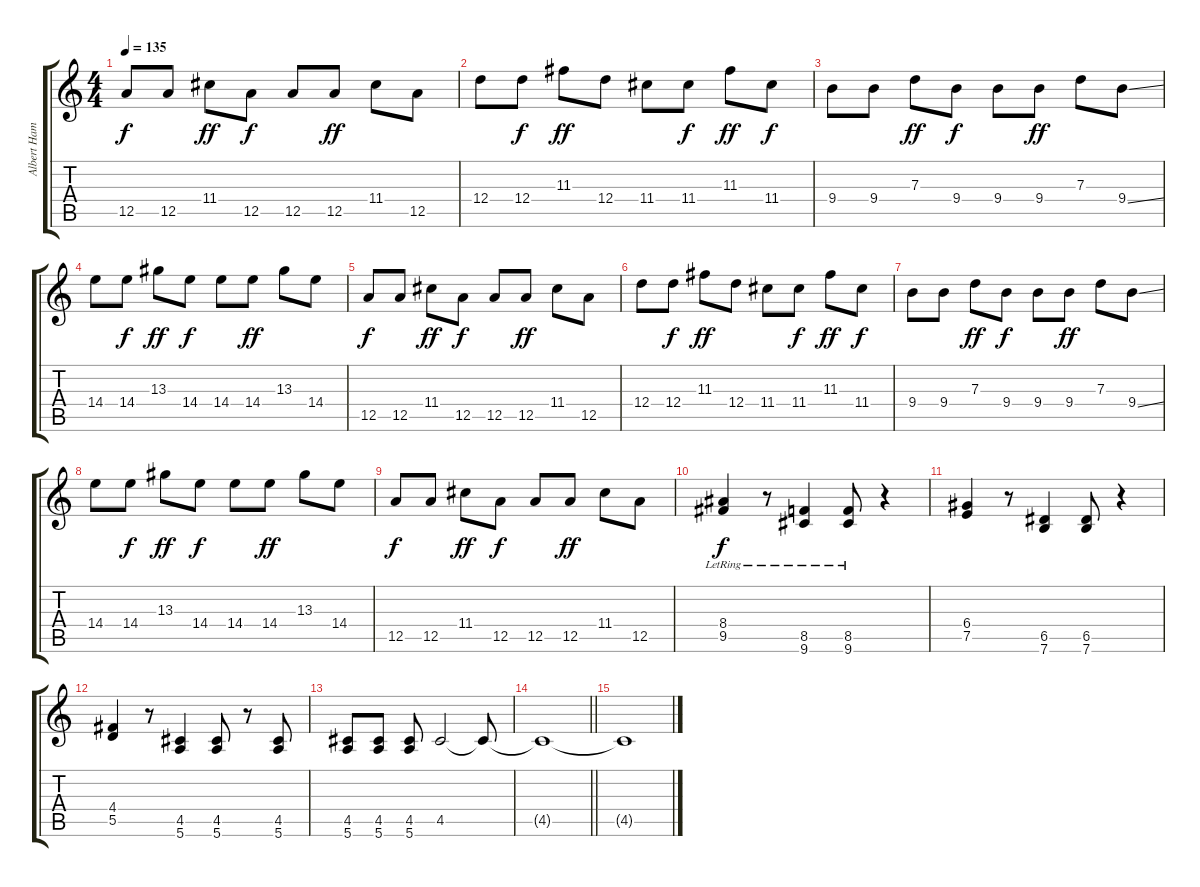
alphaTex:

\track ("Albert Hammond" "Albert Ham") {instrument electricguitarjazz}
\staff {score tabs}
\tuning (E4 B3 G3 D3 A2 E2) {hide}
\ts (4 4)
\tempo 135
\clef g2
\ks c
12.5.8{dy f} 12.5.8 11.4.8{dy ff} 12.5.8{dy f} 12.5.8 12.5.8{dy ff} 11.4.8 12.5.8 |
12.4.8 12.4.8{dy f} 11.3.8{dy ff} 12.4.8 11.4.8 11.4.8{dy f} 11.3.8{dy ff} 11.4.8{dy f} |
9.4.8 9.4.8 7.3.8{dy ff} 9.4.8{dy f} 9.4.8 9.4.8{dy ff} 7.3.8 9.4{ss}.8 |
14.4.8 14.4.8{dy f} 13.3.8{dy ff} 14.4.8{dy f} 14.4.8 14.4.8{dy ff} 13.3.8 14.4.8 |
12.5.8{dy f} 12.5.8 11.4.8{dy ff} 12.5.8{dy f} 12.5.8 12.5.8{dy ff} 11.4.8 12.5.8 |
12.4.8 12.4.8{dy f} 11.3.8{dy ff} 12.4.8 11.4.8 11.4.8{dy f} 11.3.8{dy ff} 11.4.8{dy f} |
9.4.8 9.4.8 7.3.8{dy ff} 9.4.8{dy f} 9.4.8 9.4.8{dy ff} 7.3.8 9.4{ss}.8 |
14.4.8 14.4.8{dy f} 13.3.8{dy ff} 14.4.8{dy f} 14.4.8 14.4.8{dy ff} 13.3.8 14.4.8 |
12.5.8{dy f} 12.5.8 11.4.8{dy ff} 12.5.8{dy f} 12.5.8 12.5.8{dy ff} 11.4.8 12.5.8 |
(8.4{lr} 9.5{lr}).4{dy f} r.8 (8.5{lr} 9.6{lr}).4 (8.5{lr} 9.6{lr}).8 r.4 |
(6.4 7.5).4 r.8 (6.5 7.6).4 (6.5 7.6).8 r.4 |
(4.4 5.5).4 r.8 (4.5 5.6).4 (4.5 5.6).8 r.8 (4.5 5.6).8 |
(4.5 5.6).8 (4.5 5.6).8 (4.5 5.6).8 4.5.2 4.5{t}.8 |
\barLineRight lightlight
4.5{t}.1 |
4.5{t}.1
